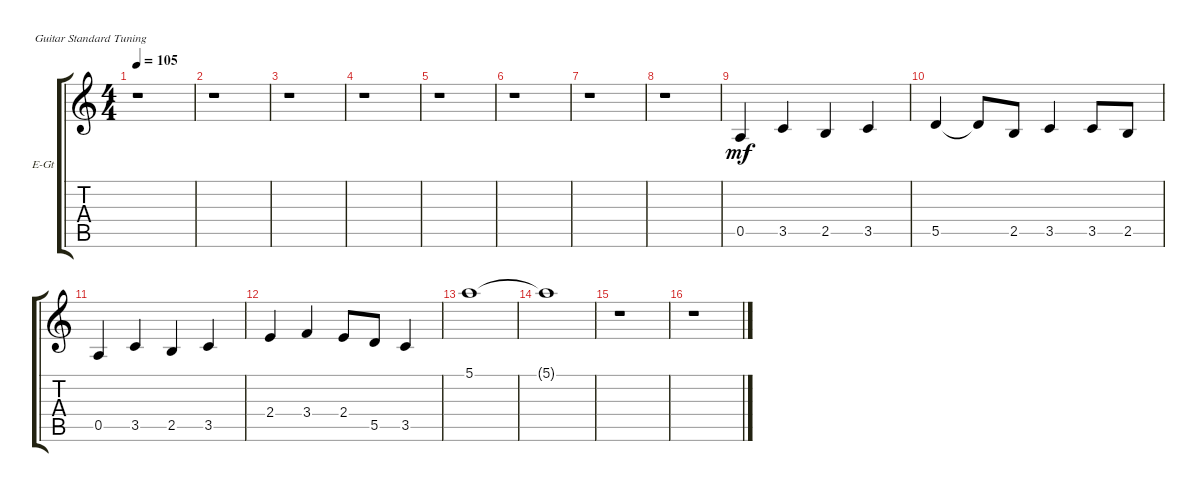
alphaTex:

\defaultSystemsLayout 4
\bracketExtendMode groupsimilarinstruments
\firstSystemTrackNameOrientation horizontal
\otherSystemsTrackNameOrientation horizontal
\track ("Tom Tucker" "E-Gt") {instrument distortionguitar}
\staff {score tabs}
\tuning (E4 B3 G3 D3 A2 E2)
\ts (4 4)
\tempo 105
\clef g2
\scale
0.333333
\ks c
r.1{dy mf} |
\scale
0.333333 r.1 |
\scale
0.333333 r.1 |
\scale
0.333333 r.1 |
\scale
0.333333 r.1 |
\scale
0.333333 r.1 |
\scale
0.333333 r.1 |
\scale
0.333333 r.1 |
\scale
0.333333 0.5.4 3.5.4 2.5.4 3.5.4 |
\scale
0.333333 5.5.4 5.5{t}.8 2.5.8 3.5.4 3.5.8 2.5.8 |
\scale
0.333333 0.5.4 3.5.4 2.5.4 3.5.4 |
\scale
0.333333 2.4.4 3.4.4 2.4.8 5.5.8 3.5.4 |
\scale
0.333333 5.1.1 |
\scale
0.333333 5.1{t}.1 |
\scale
0.333333 r.1 |
\scale
0.333333 r.1
